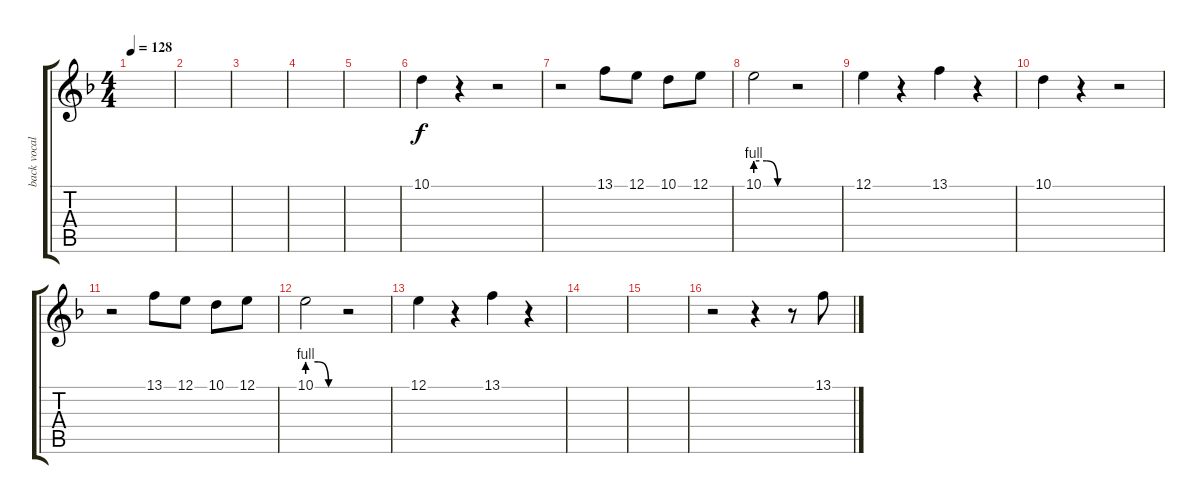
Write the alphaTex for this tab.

\track ("back vocal" "back vocal") {instrument flute}
\staff {score tabs}
\tuning (E4 B3 G3 D3 A2 E2) {hide}
\ts (4 4)
\tempo 128
\clef g2
\ks f
|
|
|
|
|
10.1.4 r.4 r.2 |
r.2 13.1.8 12.1.8 10.1.8 12.1.8 |
10.1{be (custom 0 4 20 4 40 0 60 0)}.2 r.2 |
12.1.4 r.4 13.1.4 r.4 |
10.1.4 r.4 r.2 |
r.2 13.1.8 12.1.8 10.1.8 12.1.8 |
10.1{be (custom 0 4 20 4 40 0 60 0)}.2 r.2 |
12.1.4 r.4 13.1.4 r.4 |
|
|
r.2 r.4 r.8 13.1.8
